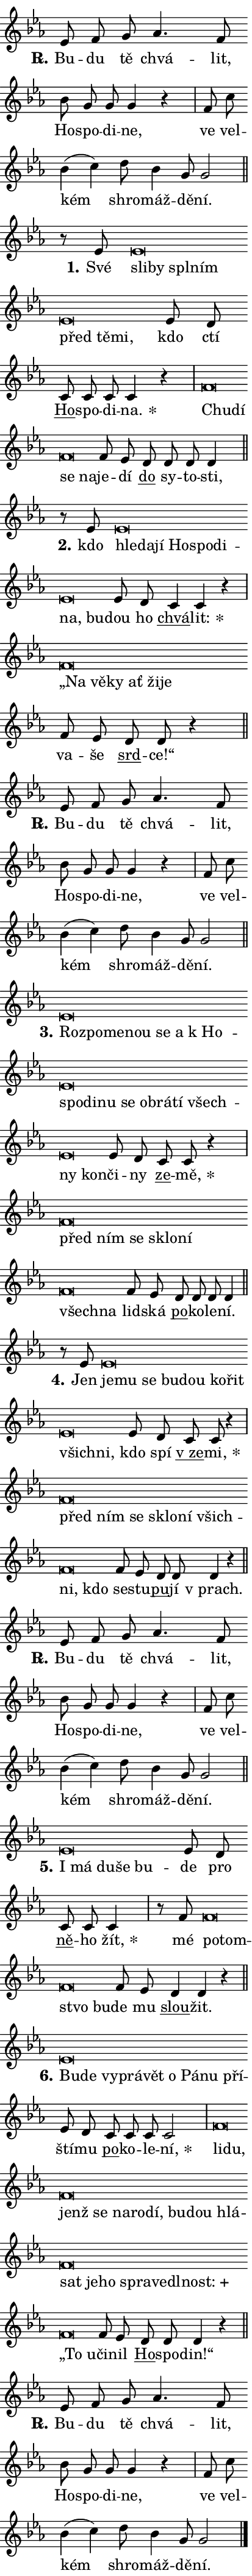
\version "2.24.0"
\header { tagline = "" }
\paper {
  indent = 0\cm
  top-margin = 0\cm
  right-margin = 0.13\cm % to fit lyric hyphens
  bottom-margin = 0\cm
  left-margin = 0\cm
  paper-width = 7\cm
  page-breaking = #ly:one-page-breaking
  system-system-spacing.basic-distance = #11
  score-system-spacing.basic-distance = #11
  ragged-last = ##f
}


%% Author: Thomas Morley
%% https://lists.gnu.org/archive/html/lilypond-user/2020-05/msg00002.html
#(define (line-position grob)
"Returns position of @var[grob} in current system:
   @code{'start}, if at first time-step
   @code{'end}, if at last time-step
   @code{'middle} otherwise
"
  (let* ((col (ly:item-get-column grob))
         (ln (ly:grob-object col 'left-neighbor))
         (rn (ly:grob-object col 'right-neighbor))
         (col-to-check-left (if (ly:grob? ln) ln col))
         (col-to-check-right (if (ly:grob? rn) rn col))
         (break-dir-left
           (and
             (ly:grob-property col-to-check-left 'non-musical #f)
             (ly:item-break-dir col-to-check-left)))
         (break-dir-right
           (and
             (ly:grob-property col-to-check-right 'non-musical #f)
             (ly:item-break-dir col-to-check-right))))
        (cond ((eqv? 1 break-dir-left) 'start)
              ((eqv? -1 break-dir-right) 'end)
              (else 'middle))))

#(define (tranparent-at-line-position vctor)
  (lambda (grob)
  "Relying on @code{line-position} select the relevant enry from @var{vctor}.
Used to determine transparency,"
    (case (line-position grob)
      ((end) (not (vector-ref vctor 0)))
      ((middle) (not (vector-ref vctor 1)))
      ((start) (not (vector-ref vctor 2))))))

noteHeadBreakVisibility =
#(define-music-function (break-visibility)(vector?)
"Makes @code{NoteHead}s transparent relying on @var{break-visibility}"
#{
  \override NoteHead.transparent =
    #(tranparent-at-line-position break-visibility)
#})

#(define delete-ledgers-for-transparent-note-heads
  (lambda (grob)
    "Reads whether a @code{NoteHead} is transparent.
If so this @code{NoteHead} is removed from @code{'note-heads} from
@var{grob}, which is supposed to be @code{LedgerLineSpanner}.
As a result ledgers are not printed for this @code{NoteHead}"
    (let* ((nhds-array (ly:grob-object grob 'note-heads))
           (nhds-list
             (if (ly:grob-array? nhds-array)
                 (ly:grob-array->list nhds-array)
                 '()))
           ;; Relies on the transparent-property being done before
           ;; Staff.LedgerLineSpanner.after-line-breaking is executed.
           ;; This is fragile ...
           (to-keep
             (remove
               (lambda (nhd)
                 (ly:grob-property nhd 'transparent #f))
               nhds-list)))
      ;; TODO find a better method to iterate over grob-arrays, similiar
      ;; to filter/remove etc for lists
      ;; For now rebuilt from scratch
      (set! (ly:grob-object grob 'note-heads)  '())
      (for-each
        (lambda (nhd)
          (ly:pointer-group-interface::add-grob grob 'note-heads nhd))
        to-keep))))

squashNotes = {
  \override NoteHead.X-extent = #'(-0.2 . 0.2)
  \override NoteHead.Y-extent = #'(-0.75 . 0)
  \override NoteHead.stencil =
    #(lambda (grob)
       (let ((pos (ly:grob-property grob 'staff-position)))
         (begin
           (if (< pos -7) (display "ERROR: Lower brevis then expected\n") (display ""))
           (if (<= pos -6) ly:text-interface::print ly:note-head::print))))
}
unSquashNotes = {
  \revert NoteHead.X-extent
  \revert NoteHead.Y-extent
  \revert NoteHead.stencil
}

hideNotes = \noteHeadBreakVisibility #begin-of-line-visible
unHideNotes = \noteHeadBreakVisibility #all-visible

% work-around for resetting accidentals
% https://lilypond.org/doc/v2.23/Documentation/notation/displaying-rhythms#unmetered-music
cadenzaMeasure = {
  \cadenzaOff
  \partial 1024 s1024
  \cadenzaOn
}

#(define-markup-command (accent layout props text) (markup?)
  "Underline accented syllable"
  (interpret-markup layout props
    #{\markup \override #'(offset . 4.3) \underline { #text }#}))

responsum = \markup \concat {
  "R" \hspace #-1.05 \path #0.1 #'((moveto 0 0.07) (lineto 0.9 0.8)) \hspace #0.05 "."
}

spaceSize = #0.6828661417322834 % exact space size for TeX Gyre Schola

\layout {
  \context {
    \Staff
    \remove "Time_signature_engraver"
    \override LedgerLineSpanner.after-line-breaking = #delete-ledgers-for-transparent-note-heads
  }
  \context {
    \Lyrics {
      \override LyricSpace.minimum-distance = \spaceSize
      \override LyricText.font-name = #"TeX Gyre Schola"
      \override LyricText.font-size = 1
      \override StanzaNumber.font-name = #"TeX Gyre Schola Bold"
      \override StanzaNumber.font-size = 1
    }
  }
  \context {
    \Score 
    \override NoteHead.text =
      #(lambda (grob) 
        (let ((pos (ly:grob-property grob 'staff-position)))
          #{\markup {
            \combine
              \halign #-0.55 \raise #(if (= pos -6) 0 0.5) \override #'(thickness . 2) \draw-line #'(3.2 . 0)
              \musicglyph "noteheads.sM1"
          }#}))
  }
}

% magnetic-lyrics.ily
%
%   written by
%     Jean Abou Samra <jean@abou-samra.fr>
%     Werner Lemberg <wl@gnu.org>
%
%   adapted by
%     Jiri Hon <jiri.hon@gmail.com>
%
% Version 2022-Apr-15

% https://www.mail-archive.com/lilypond-user@gnu.org/msg149350.html

#(define (Left_hyphen_pointer_engraver context)
   "Collect syllable-hyphen-syllable occurrences in lyrics and store
them in properties.  This engraver only looks to the left.  For
example, if the lyrics input is @code{foo -- bar}, it does the
following.

@itemize @bullet
@item
Set the @code{text} property of the @code{LyricHyphen} grob between
@q{foo} and @q{bar} to @code{foo}.

@item
Set the @code{left-hyphen} property of the @code{LyricText} grob with
text @q{foo} to the @code{LyricHyphen} grob between @q{foo} and
@q{bar}.
@end itemize

Use this auxiliary engraver in combination with the
@code{lyric-@/text::@/apply-@/magnetic-@/offset!} hook."
   (let ((hyphen #f)
         (text #f))
     (make-engraver
      (acknowledgers
       ((lyric-syllable-interface engraver grob source-engraver)
        (set! text grob)))
      (end-acknowledgers
       ((lyric-hyphen-interface engraver grob source-engraver)
        ;(when (not (grob::has-interface grob 'lyric-space-interface))
          (set! hyphen grob)));)
      ((stop-translation-timestep engraver)
       (when (and text hyphen)
         (ly:grob-set-object! text 'left-hyphen hyphen))
       (set! text #f)
       (set! hyphen #f)))))

#(define (lyric-text::apply-magnetic-offset! grob)
   "If the space between two syllables is less than the value in
property @code{LyricText@/.details@/.squash-threshold}, move the right
syllable to the left so that it gets concatenated with the left
syllable.

Use this function as a hook for
@code{LyricText@/.after-@/line-@/breaking} if the
@code{Left_@/hyphen_@/pointer_@/engraver} is active."
   (let ((hyphen (ly:grob-object grob 'left-hyphen #f)))
     (when hyphen
       (let ((left-text (ly:spanner-bound hyphen LEFT)))
         (when (grob::has-interface left-text 'lyric-syllable-interface)
           (let* ((common (ly:grob-common-refpoint grob left-text X))
                  (this-x-ext (ly:grob-extent grob common X))
                  (left-x-ext
                   (begin
                     ;; Trigger magnetism for left-text.
                     (ly:grob-property left-text 'after-line-breaking)
                     (ly:grob-extent left-text common X)))
                  ;; `delta` is the gap width between two syllables.
                  (delta (- (interval-start this-x-ext)
                            (interval-end left-x-ext)))
                  (details (ly:grob-property grob 'details))
                  (threshold (assoc-get 'squash-threshold details 0.2)))
             (when (< delta threshold)
               (let* (;; We have to manipulate the input text so that
                      ;; ligatures crossing syllable boundaries are not
                      ;; disabled.  For languages based on the Latin
                      ;; script this is essentially a beautification.
                      ;; However, for non-Western scripts it can be a
                      ;; necessity.
                      (lt (ly:grob-property left-text 'text))
                      (rt (ly:grob-property grob 'text))
                      (is-space (grob::has-interface hyphen 'lyric-space-interface))
                      (space (if is-space " " ""))
                      (extra-delta (if is-space spaceSize 0))
                      ;; Append new syllable.
                      (ltrt-space (if (and (string? lt) (string? rt))
                                (string-append lt space rt)
                                (make-concat-markup (list lt space rt))))
                      ;; Right-align `ltrt` to the right side.
                      (ltrt-space-markup (grob-interpret-markup
                               grob
                               (make-translate-markup
                                (cons (interval-length this-x-ext) 0)
                                (make-right-align-markup ltrt-space)))))
                 (begin
                   ;; Don't print `left-text`.
                   (ly:grob-set-property! left-text 'stencil #f)
                   ;; Set text and stencil (which holds all collected
                   ;; syllables so far) and shift it to the left.
                   (ly:grob-set-property! grob 'text ltrt-space)
                   (ly:grob-set-property! grob 'stencil ltrt-space-markup)
                   (ly:grob-translate-axis! grob (- (- delta extra-delta)) X))))))))))


#(define (lyric-hyphen::displace-bounds-first grob)
   ;; Make very sure this callback isn't triggered too early.
   (let ((left (ly:spanner-bound grob LEFT))
         (right (ly:spanner-bound grob RIGHT)))
     (ly:grob-property left 'after-line-breaking)
     (ly:grob-property right 'after-line-breaking)
     (ly:lyric-hyphen::print grob)))

squashThreshold = #0.4

\layout {
  \context {
    \Lyrics
    \consists #Left_hyphen_pointer_engraver
    \override LyricText.after-line-breaking =
      #lyric-text::apply-magnetic-offset!
    \override LyricHyphen.stencil = #lyric-hyphen::displace-bounds-first
    \override LyricText.details.squash-threshold = \squashThreshold
    \override LyricHyphen.minimum-distance = 0
    \override LyricHyphen.minimum-length = \squashThreshold
  }
}

squashText = \override LyricText.details.squash-threshold = 9999
unSquashText = \override LyricText.details.squash-threshold = \squashThreshold

leftText = \override LyricText.self-alignment-X = #LEFT
unLeftText = \revert LyricText.self-alignment-X

starOffset = #(lambda (grob) 
                (let ((x_offset (ly:self-alignment-interface::aligned-on-x-parent grob)))
                  (if (= x_offset 0) 0 (+ x_offset 1.2))))

star = #(define-music-function (syllable)(string?)
"Append star separator at the end of a syllable"
#{
  \once \override LyricText.X-offset = #starOffset
  \lyricmode { \markup {
    #syllable
    \override #'((font-name . "TeX Gyre Schola Bold")) \hspace #0.2 \lower #0.65 \larger "*"
  } }
#})

starAccent = #(define-music-function (syllable)(string?)
"Append star separator at the end of a syllable and make accent"
#{
  \once \override LyricText.X-offset = #starOffset
  \lyricmode { \markup {
    \accent #syllable
    \override #'((font-name . "TeX Gyre Schola Bold")) \hspace #0.2 \lower #0.65 \larger "*"
  } }
#})

breath = #(define-music-function (syllable)(string?)
"Append breathing indicator at the end of a syllable"
#{
  \lyricmode { \markup { #syllable "+" } }
#})

optionalBreath = #(define-music-function (syllable)(string?)
"Append optional breathing indicator at the end of a syllable"
#{
  \lyricmode { \markup { #syllable "(+)" } }
#})


\score {
    <<
        \new Voice = "melody" { \cadenzaOn \key es \major \relative { es'8 f g as4. f8 \bar "" bes g g g4 r \cadenzaMeasure \bar "|" f8 c' \bar "" bes4( c) \bar "" d8 bes4 g8 g2 \cadenzaMeasure \bar "||" \break } }
        \new Lyrics \lyricsto "melody" { \lyricmode { \set stanza = \responsum
Bu -- du tě chvá -- lit, Ho -- spo -- di -- ne, ve vel -- kém shro -- máž -- dě -- ní. } }
    >>
    \layout {}
}

\score {
    <<
        \new Voice = "melody" { \cadenzaOn \key es \major \relative { r8 es'8 \squashNotes es\breve*1/16 \hideNotes \breve*1/16 \bar "" \breve*1/16 \bar "" \breve*1/16 \bar "" \breve*1/16 \bar "" \breve*1/16 \breve*1/16 \bar "" \unHideNotes \unSquashNotes es8 d \bar "" c c c c4 r \cadenzaMeasure \bar "|" \squashNotes f\breve*1/16 \hideNotes \breve*1/16 \bar "" \breve*1/16 \breve*1/16 \bar "" \unHideNotes \unSquashNotes f8 es \bar "" d d d d4 \cadenzaMeasure \bar "||" \break } }
        \new Lyrics \lyricsto "melody" { \lyricmode { \set stanza = "1."
Své \leftText sli -- \squashText by spl -- ním před tě -- mi, \unLeftText \unSquashText kdo ctí \markup \accent Ho -- spo -- di -- \star na. \leftText Chu -- \squashText dí se na -- \unLeftText \unSquashText je -- dí \markup \accent do sy -- to -- sti, } }
    >>
    \layout {}
}

\score {
    <<
        \new Voice = "melody" { \cadenzaOn \key es \major \relative { r8 es'8 \squashNotes es\breve*1/16 \hideNotes \breve*1/16 \bar "" \breve*1/16 \bar "" \breve*1/16 \bar "" \breve*1/16 \bar "" \breve*1/16 \bar "" \breve*1/16 \breve*1/16 \bar "" \unHideNotes \unSquashNotes es8 d \bar "" c4 c r \cadenzaMeasure \bar "|" \squashNotes f\breve*1/16 \hideNotes \breve*1/16 \bar "" \breve*1/16 \bar "" \breve*1/16 \bar "" \breve*1/16 \breve*1/16 \bar "" \unHideNotes \unSquashNotes f8 es \bar "" d8 d r4 \cadenzaMeasure \bar "||" \break } }
        \new Lyrics \lyricsto "melody" { \lyricmode { \set stanza = "2."
kdo \leftText hle -- \squashText da -- jí Ho -- spo -- di -- na, bu -- \unLeftText \unSquashText dou ho \markup \accent chvá -- \star lit: \leftText „Na \squashText vě -- ky ať ži -- je \unLeftText \unSquashText va -- še \markup \accent srd -- ce!“ } }
    >>
    \layout {}
}

\score {
    <<
        \new Voice = "melody" { \cadenzaOn \key es \major \relative { es'8 f g as4. f8 \bar "" bes g g g4 r \cadenzaMeasure \bar "|" f8 c' \bar "" bes4( c) \bar "" d8 bes4 g8 g2 \cadenzaMeasure \bar "||" \break } }
        \new Lyrics \lyricsto "melody" { \lyricmode { \set stanza = \responsum
Bu -- du tě chvá -- lit, Ho -- spo -- di -- ne, ve vel -- kém shro -- máž -- dě -- ní. } }
    >>
    \layout {}
}

\score {
    <<
        \new Voice = "melody" { \cadenzaOn \key es \major \relative { \squashNotes es'\breve*1/16 \hideNotes \breve*1/16 \bar "" \breve*1/16 \bar "" \breve*1/16 \bar "" \breve*1/16 \bar "" \breve*1/16 \bar "" \breve*1/16 \bar "" \breve*1/16 \bar "" \breve*1/16 \bar "" \breve*1/16 \bar "" \breve*1/16 \bar "" \breve*1/16 \bar "" \breve*1/16 \bar "" \breve*1/16 \bar "" \breve*1/16 \bar "" \breve*1/16 \breve*1/16 \bar "" \unHideNotes \unSquashNotes es8 d \bar "" c8 c r4 \cadenzaMeasure \bar "|" \squashNotes f\breve*1/16 \hideNotes \breve*1/16 \bar "" \breve*1/16 \bar "" \breve*1/16 \bar "" \breve*1/16 \bar "" \breve*1/16 \breve*1/16 \bar "" \unHideNotes \unSquashNotes f8 es \bar "" d d d d4 \cadenzaMeasure \bar "||" \break } }
        \new Lyrics \lyricsto "melody" { \lyricmode { \set stanza = "3."
\leftText Roz -- \squashText po -- me -- nou se a "k Ho" -- spo -- di -- nu se ob -- rá -- tí všech -- ny kon -- \unLeftText \unSquashText či -- ny \markup \accent ze -- \star mě, \leftText před \squashText ním se sklo -- ní všech -- na \unLeftText \unSquashText lid -- ská \markup \accent po -- ko -- le -- ní. } }
    >>
    \layout {}
}

\score {
    <<
        \new Voice = "melody" { \cadenzaOn \key es \major \relative { r8 es'8 \squashNotes es\breve*1/16 \hideNotes \breve*1/16 \bar "" \breve*1/16 \bar "" \breve*1/16 \bar "" \breve*1/16 \bar "" \breve*1/16 \bar "" \breve*1/16 \bar "" \breve*1/16 \breve*1/16 \bar "" \unHideNotes \unSquashNotes es8 d \bar "" c8 c r4 \cadenzaMeasure \bar "|" \squashNotes f\breve*1/16 \hideNotes \breve*1/16 \bar "" \breve*1/16 \bar "" \breve*1/16 \bar "" \breve*1/16 \bar "" \breve*1/16 \bar "" \breve*1/16 \breve*1/16 \bar "" \unHideNotes \unSquashNotes f8 es \bar "" d d d4 r \cadenzaMeasure \bar "||" \break } }
        \new Lyrics \lyricsto "melody" { \lyricmode { \set stanza = "4."
Jen \leftText je -- \squashText mu se bu -- dou ko -- řit všich -- ni, \unLeftText \unSquashText kdo spí \markup \accent "v ze" -- \star mi, \leftText před \squashText ním se sklo -- ní všich -- ni, kdo \unLeftText \unSquashText se -- stu -- \markup \accent pu -- jí "v prach." } }
    >>
    \layout {}
}

\score {
    <<
        \new Voice = "melody" { \cadenzaOn \key es \major \relative { es'8 f g as4. f8 \bar "" bes g g g4 r \cadenzaMeasure \bar "|" f8 c' \bar "" bes4( c) \bar "" d8 bes4 g8 g2 \cadenzaMeasure \bar "||" \break } }
        \new Lyrics \lyricsto "melody" { \lyricmode { \set stanza = \responsum
Bu -- du tě chvá -- lit, Ho -- spo -- di -- ne, ve vel -- kém shro -- máž -- dě -- ní. } }
    >>
    \layout {}
}

\score {
    <<
        \new Voice = "melody" { \cadenzaOn \key es \major \relative { \squashNotes es'\breve*1/16 \hideNotes \breve*1/16 \bar "" \breve*1/16 \bar "" \breve*1/16 \breve*1/16 \bar "" \unHideNotes \unSquashNotes es8 d \bar "" c c c4 \cadenzaMeasure \bar "|" r8 f8 \squashNotes f\breve*1/16 \hideNotes \breve*1/16 \bar "" \breve*1/16 \breve*1/16 \bar "" \unHideNotes \unSquashNotes f8 es \bar "" d4 d r \cadenzaMeasure \bar "||" \break } }
        \new Lyrics \lyricsto "melody" { \lyricmode { \set stanza = "5."
\leftText I \squashText má du -- še bu -- \unLeftText \unSquashText de pro \markup \accent ně -- ho \star žít, mé \leftText po -- \squashText tom -- stvo bu -- \unLeftText \unSquashText de mu \markup \accent slou -- žit. } }
    >>
    \layout {}
}

\score {
    <<
        \new Voice = "melody" { \cadenzaOn \key es \major \relative { \squashNotes es'\breve*1/16 \hideNotes \breve*1/16 \bar "" \breve*1/16 \bar "" \breve*1/16 \bar "" \breve*1/16 \bar "" \breve*1/16 \bar "" \breve*1/16 \bar "" \breve*1/16 \breve*1/16 \bar "" \unHideNotes \unSquashNotes es8 d \bar "" c c c c2 \cadenzaMeasure \bar "|" \squashNotes f\breve*1/16 \hideNotes \breve*1/16 \bar "" \breve*1/16 \bar "" \breve*1/16 \bar "" \breve*1/16 \bar "" \breve*1/16 \bar "" \breve*1/16 \bar "" \breve*1/16 \bar "" \breve*1/16 \bar "" \breve*1/16 \bar "" \breve*1/16 \bar "" \breve*1/16 \bar "" \breve*1/16 \bar "" \breve*1/16 \bar "" \breve*1/16 \bar "" \breve*1/16 \bar "" \breve*1/16 \bar "" \breve*1/16 \breve*1/16 \bar "" \unHideNotes \unSquashNotes f8 es \bar "" d d d4 r \cadenzaMeasure \bar "||" \break } }
        \new Lyrics \lyricsto "melody" { \lyricmode { \set stanza = "6."
\leftText Bu -- \squashText de vy -- prá -- vět o Pá -- nu pří -- \unLeftText \unSquashText ští -- mu \markup \accent po -- ko -- le -- \star ní, \leftText li -- \squashText du, jenž se na -- ro -- dí, bu -- dou hlá -- sat je -- ho spra -- ve -- dl -- \breath "nost:" „To u -- \unLeftText \unSquashText či -- nil \markup \accent Ho -- spo -- din!“ } }
    >>
    \layout {}
}

\score {
    <<
        \new Voice = "melody" { \cadenzaOn \key es \major \relative { es'8 f g as4. f8 \bar "" bes g g g4 r \cadenzaMeasure \bar "|" f8 c' \bar "" bes4( c) \bar "" d8 bes4 g8 g2 \cadenzaMeasure \bar "||" \break } \bar "|." }
        \new Lyrics \lyricsto "melody" { \lyricmode { \set stanza = \responsum
Bu -- du tě chvá -- lit, Ho -- spo -- di -- ne, ve vel -- kém shro -- máž -- dě -- ní. } }
    >>
    \layout {}
}
